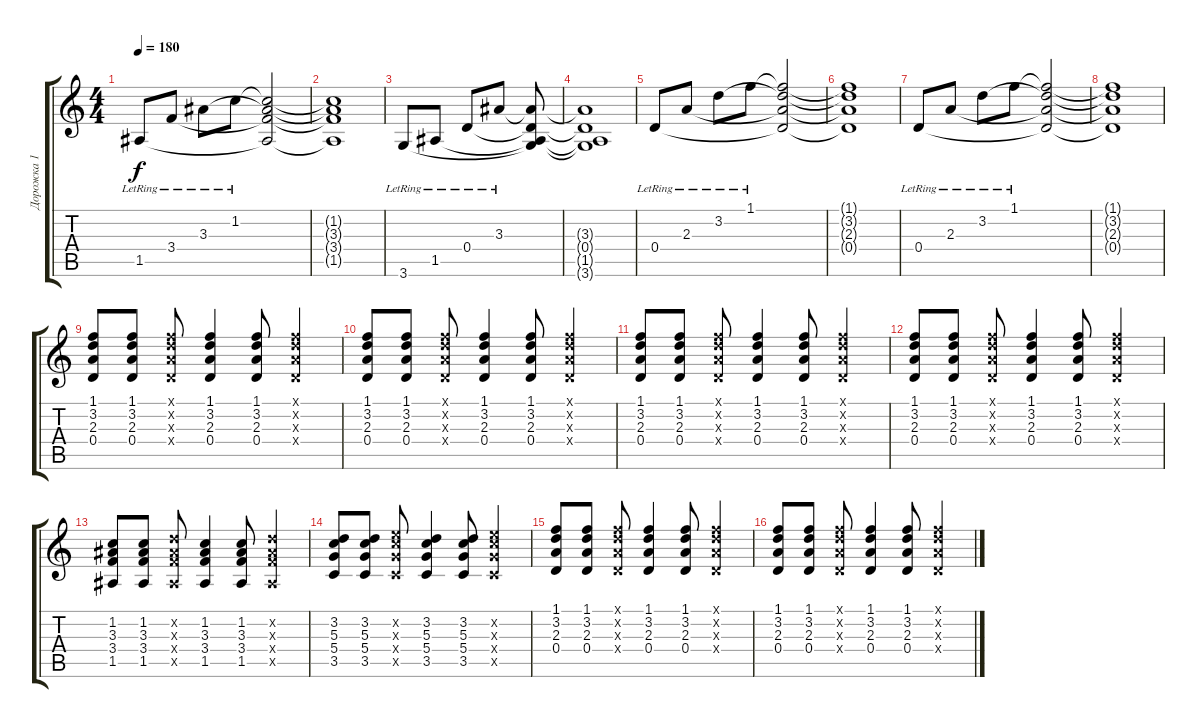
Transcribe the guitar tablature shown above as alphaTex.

\track ("Дорожка 1" "Дорожка 1") {instrument acousticguitarsteel}
\staff {score tabs}
\tuning (E4 B3 G3 D3 A2 E2) {hide}
\ts (4 4)
\tempo 180
\clef g2
\ks c
1.5{lr}.8{dy f} 3.4{lr}.8 3.3{lr}.8 1.2{lr}.8 (1.2{t} 3.3{t} 3.4{t} 1.5{t}).2 |
(1.2{t} 3.3{t} 3.4{t} 1.5{t}).1 |
3.6{lr}.8 1.5{lr}.8 0.4{lr}.8 3.3{lr}.8 (3.3{t} 0.4{t} 1.5{t} 3.6{t}).8 |
(3.3{t} 0.4{t} 1.5{t} 3.6{t}).1 |
0.4{lr}.8 2.3{lr}.8 3.2{lr}.8 1.1{lr}.8 (1.1{t} 3.2{t} 2.3{t} 0.4{t}).2 |
(1.1{t} 3.2{t} 2.3{t} 0.4{t}).1 |
0.4{lr}.8 2.3{lr}.8 3.2{lr}.8 1.1{lr}.8 (1.1{t} 3.2{t} 2.3{t} 0.4{t}).2 |
(1.1{t} 3.2{t} 2.3{t} 0.4{t}).1 |
(1.1 3.2 2.3 0.4).8 (1.1 3.2 2.3 0.4).8 (1.1{x} 3.2{x} 2.3{x} 0.4{x}).8 (1.1 3.2 2.3 0.4).4 (1.1 3.2 2.3 0.4).8 (1.1{x} 3.2{x} 2.3{x} 0.4{x}).4 |
(1.1 3.2 2.3 0.4).8 (1.1 3.2 2.3 0.4).8 (1.1{x} 3.2{x} 2.3{x} 0.4{x}).8 (1.1 3.2 2.3 0.4).4 (1.1 3.2 2.3 0.4).8 (1.1{x} 3.2{x} 2.3{x} 0.4{x}).4 |
(1.1 3.2 2.3 0.4).8 (1.1 3.2 2.3 0.4).8 (1.1{x} 3.2{x} 2.3{x} 0.4{x}).8 (1.1 3.2 2.3 0.4).4 (1.1 3.2 2.3 0.4).8 (1.1{x} 3.2{x} 2.3{x} 0.4{x}).4 |
(1.1 3.2 2.3 0.4).8 (1.1 3.2 2.3 0.4).8 (1.1{x} 3.2{x} 2.3{x} 0.4{x}).8 (1.1 3.2 2.3 0.4).4 (1.1 3.2 2.3 0.4).8 (1.1{x} 3.2{x} 2.3{x} 0.4{x}).4 |
(1.2 3.3 3.4 1.5).8 (1.2 3.3 3.4 1.5).8 (3.2{x} 3.3{x} 3.4{x} 1.5{x}).8 (1.2 3.3 3.4 1.5).4 (1.2 3.3 3.4 1.5).8 (3.2{x} 3.3{x} 3.4{x} 1.5{x}).4 |
(3.2 5.3 5.4 3.5).8 (3.2 5.3 5.4 3.5).8 (5.2{x} 5.3{x} 5.4{x} 3.5{x}).8 (3.2 5.3 5.4 3.5).4 (3.2 5.3 5.4 3.5).8 (5.2{x} 5.3{x} 5.4{x} 3.5{x}).4 |
(1.1 3.2 2.3 0.4).8 (1.1 3.2 2.3 0.4).8 (1.1{x} 3.2{x} 2.3{x} 0.4{x}).8 (1.1 3.2 2.3 0.4).4 (1.1 3.2 2.3 0.4).8 (1.1{x} 3.2{x} 2.3{x} 0.4{x}).4 |
(1.1 3.2 2.3 0.4).8 (1.1 3.2 2.3 0.4).8 (1.1{x} 3.2{x} 2.3{x} 0.4{x}).8 (1.1 3.2 2.3 0.4).4 (1.1 3.2 2.3 0.4).8 (1.1{x} 3.2{x} 2.3{x} 0.4{x}).4
